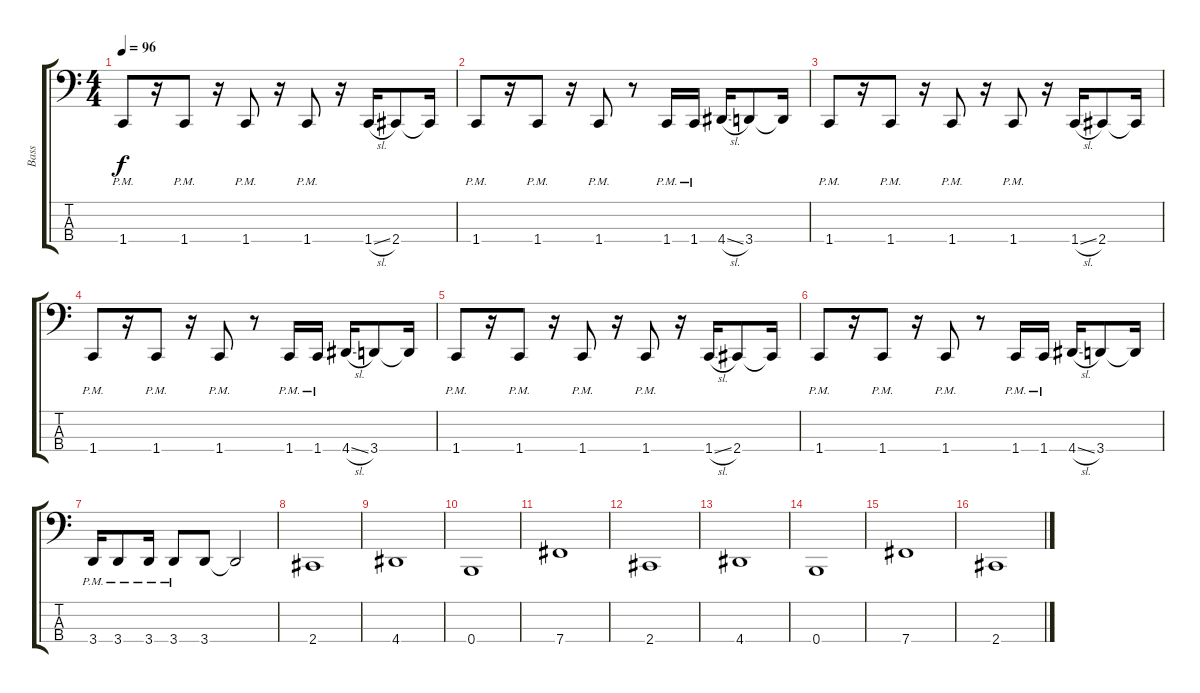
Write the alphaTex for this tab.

\track ("Bass" "Bass") {instrument electricbasspick}
\staff {score tabs}
\tuning (E2 B1 Gb1 B0) {hide}
\ts (4 4)
\tempo 96
\clef f4
\ks c
1.4{pm}.8{dy f} r.16 1.4{pm}.8 r.16 1.4{pm}.8 r.16 1.4{pm}.8 r.16 1.4{sl}.16 2.4.8 2.4{t}.16 |
1.4{pm}.8 r.16 1.4{pm}.8 r.16 1.4{pm}.8 r.8 1.4{pm}.16 1.4{pm}.16 4.4{sl}.16 3.4.8 3.4{t}.16 |
1.4{pm}.8 r.16 1.4{pm}.8 r.16 1.4{pm}.8 r.16 1.4{pm}.8 r.16 1.4{sl}.16 2.4.8 2.4{t}.16 |
1.4{pm}.8 r.16 1.4{pm}.8 r.16 1.4{pm}.8 r.8 1.4{pm}.16 1.4{pm}.16 4.4{sl}.16 3.4.8 3.4{t}.16 |
1.4{pm}.8 r.16 1.4{pm}.8 r.16 1.4{pm}.8 r.16 1.4{pm}.8 r.16 1.4{sl}.16 2.4.8 2.4{t}.16 |
1.4{pm}.8 r.16 1.4{pm}.8 r.16 1.4{pm}.8 r.8 1.4{pm}.16 1.4{pm}.16 4.4{sl}.16 3.4.8 3.4{t}.16 |
3.4{pm}.16 3.4{pm}.8 3.4{pm}.16 3.4{pm}.8 3.4.8 3.4{t}.2 |
2.4.1 |
4.4.1 |
0.4.1 |
7.4.1 |
2.4.1 |
4.4.1 |
0.4.1 |
7.4.1 |
2.4.1
